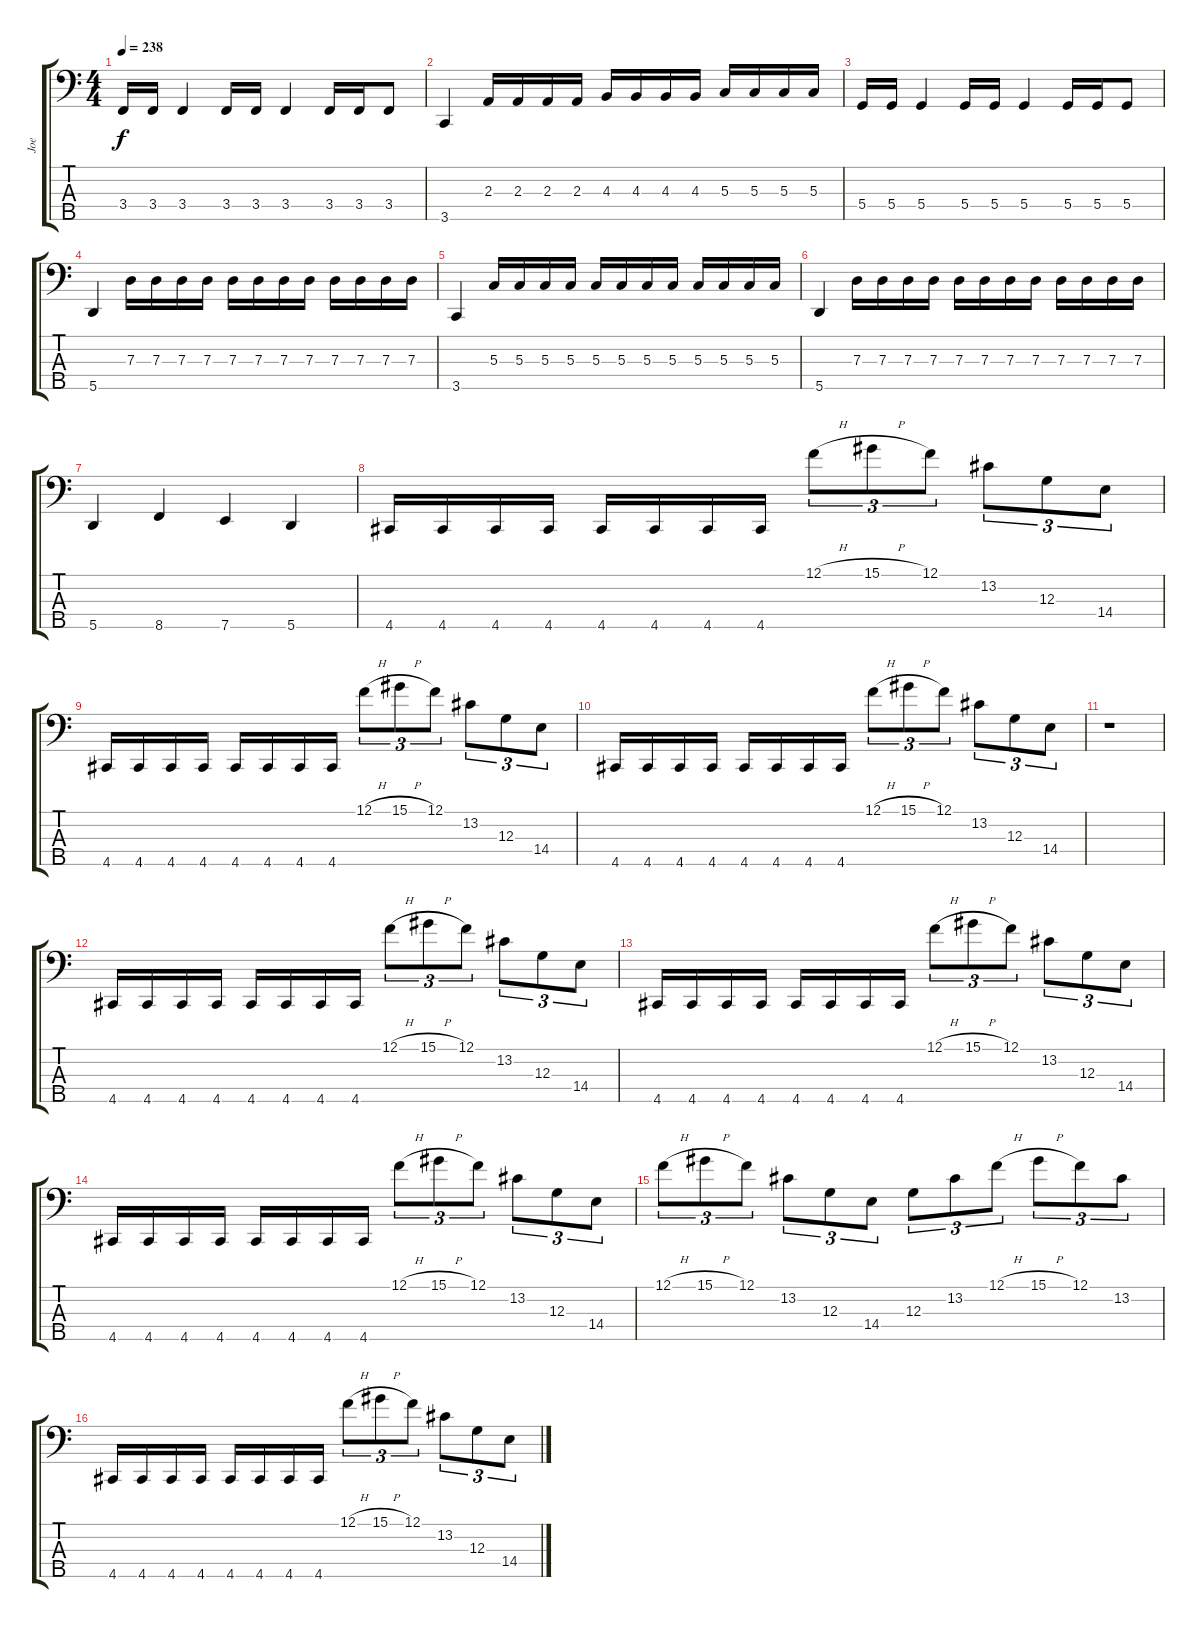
\track ("Joe" "Joe") {instrument electricbasspick}
\staff {score tabs}
\tuning (F2 C2 G1 D1 A0) {hide}
\ts (4 4)
\tempo 238
\clef f4
\ks c
3.4.16{dy f} 3.4.16 3.4.4 3.4.16 3.4.16 3.4.4 3.4.16 3.4.16 3.4.8 |
3.5.4 2.3.16 2.3.16 2.3.16 2.3.16 4.3.16 4.3.16 4.3.16 4.3.16 5.3.16 5.3.16 5.3.16 5.3.16 |
5.4.16 5.4.16 5.4.4 5.4.16 5.4.16 5.4.4 5.4.16 5.4.16 5.4.8 |
5.5.4 7.3.16 7.3.16 7.3.16 7.3.16 7.3.16 7.3.16 7.3.16 7.3.16 7.3.16 7.3.16 7.3.16 7.3.16 |
3.5.4 5.3.16 5.3.16 5.3.16 5.3.16 5.3.16 5.3.16 5.3.16 5.3.16 5.3.16 5.3.16 5.3.16 5.3.16 |
5.5.4 7.3.16 7.3.16 7.3.16 7.3.16 7.3.16 7.3.16 7.3.16 7.3.16 7.3.16 7.3.16 7.3.16 7.3.16 |
5.5.4 8.5.4 7.5.4 5.5.4 |
4.5.16 4.5.16 4.5.16 4.5.16 4.5.16 4.5.16 4.5.16 4.5.16 12.1{h}.8{tu (3 2)} 15.1{h}.8{tu (3 2)} 12.1.8{tu (3 2)} 13.2.8{tu (3 2)} 12.3.8{tu (3 2)} 14.4.8{tu (3 2)} |
4.5.16 4.5.16 4.5.16 4.5.16 4.5.16 4.5.16 4.5.16 4.5.16 12.1{h}.8{tu (3 2)} 15.1{h}.8{tu (3 2)} 12.1.8{tu (3 2)} 13.2.8{tu (3 2)} 12.3.8{tu (3 2)} 14.4.8{tu (3 2)} |
4.5.16 4.5.16 4.5.16 4.5.16 4.5.16 4.5.16 4.5.16 4.5.16 12.1{h}.8{tu (3 2)} 15.1{h}.8{tu (3 2)} 12.1.8{tu (3 2)} 13.2.8{tu (3 2)} 12.3.8{tu (3 2)} 14.4.8{tu (3 2)} |
r.1 |
4.5.16 4.5.16 4.5.16 4.5.16 4.5.16 4.5.16 4.5.16 4.5.16 12.1{h}.8{tu (3 2)} 15.1{h}.8{tu (3 2)} 12.1.8{tu (3 2)} 13.2.8{tu (3 2)} 12.3.8{tu (3 2)} 14.4.8{tu (3 2)} |
4.5.16 4.5.16 4.5.16 4.5.16 4.5.16 4.5.16 4.5.16 4.5.16 12.1{h}.8{tu (3 2)} 15.1{h}.8{tu (3 2)} 12.1.8{tu (3 2)} 13.2.8{tu (3 2)} 12.3.8{tu (3 2)} 14.4.8{tu (3 2)} |
4.5.16 4.5.16 4.5.16 4.5.16 4.5.16 4.5.16 4.5.16 4.5.16 12.1{h}.8{tu (3 2)} 15.1{h}.8{tu (3 2)} 12.1.8{tu (3 2)} 13.2.8{tu (3 2)} 12.3.8{tu (3 2)} 14.4.8{tu (3 2)} |
12.1{h}.8{tu (3 2)} 15.1{h}.8{tu (3 2)} 12.1.8{tu (3 2)} 13.2.8{tu (3 2)} 12.3.8{tu (3 2)} 14.4.8{tu (3 2)} 12.3.8{tu (3 2)} 13.2.8{tu (3 2)} 12.1{h}.8{tu (3 2)} 15.1{h}.8{tu (3 2)} 12.1.8{tu (3 2)} 13.2.8{tu (3 2)} |
4.5.16 4.5.16 4.5.16 4.5.16 4.5.16 4.5.16 4.5.16 4.5.16 12.1{h}.8{tu (3 2)} 15.1{h}.8{tu (3 2)} 12.1.8{tu (3 2)} 13.2.8{tu (3 2)} 12.3.8{tu (3 2)} 14.4.8{tu (3 2)}
